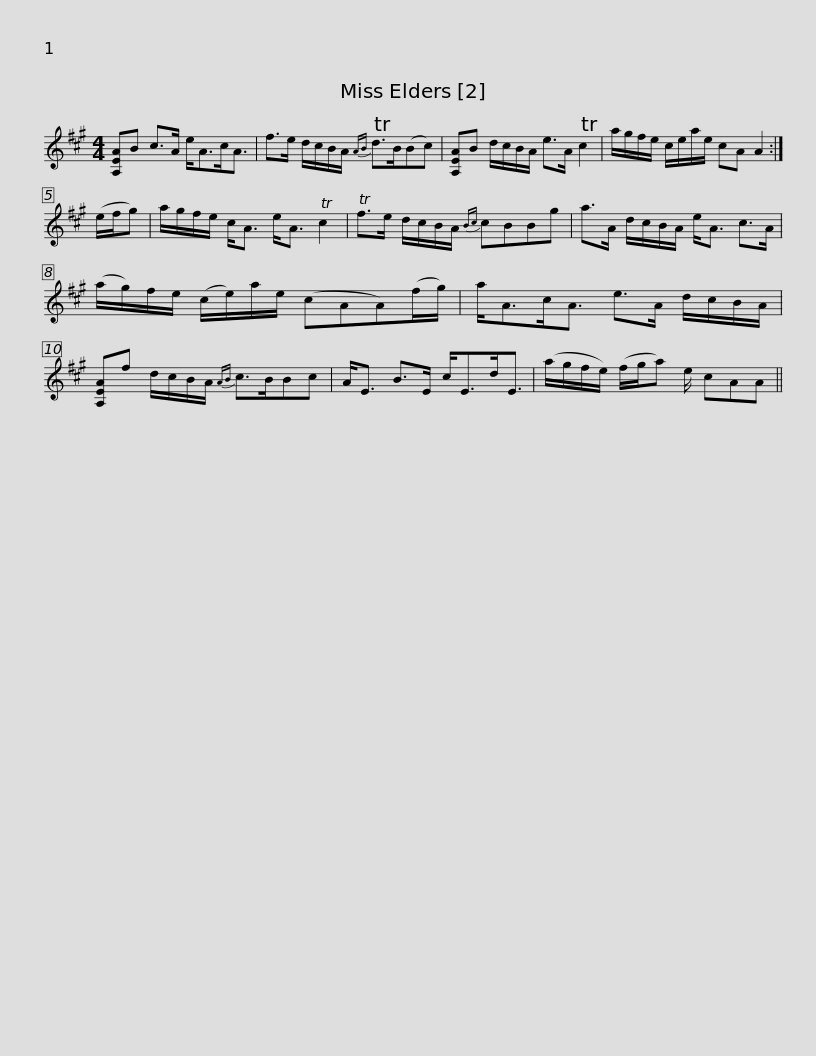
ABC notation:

X:1
L:1/8
M:4/4
I:linebreak $
K:A
V:1 treble
V:1
 [A,EA]B c>A e<Ac<A | f>e d/c/B/A/{AB} Td>B(Bc) | [A,EA]B d/c/B/A/ e>A Tc2 | a/g/f/e/ c/e/a/e/ cA A2 :|$ (e/f/g) | %5
 a/g/f/e/ c<A e<A Tc2 | Tf>e d/c/B/A/{Bc} cBBg | a>A d/c/B/A/ e<A c>A |$ (a/g/)f/e/ (c/e/)a/e/ (cAA)(f/g/) | a<Ac<A e>A d/c/B/A/ | %10
 [A,EA]f d/c/B/A/{AB} c>BBc | A<E B>E c<Ed<E |$ (a/g/f/e/) (f/g/a) e/ cAA || %13
